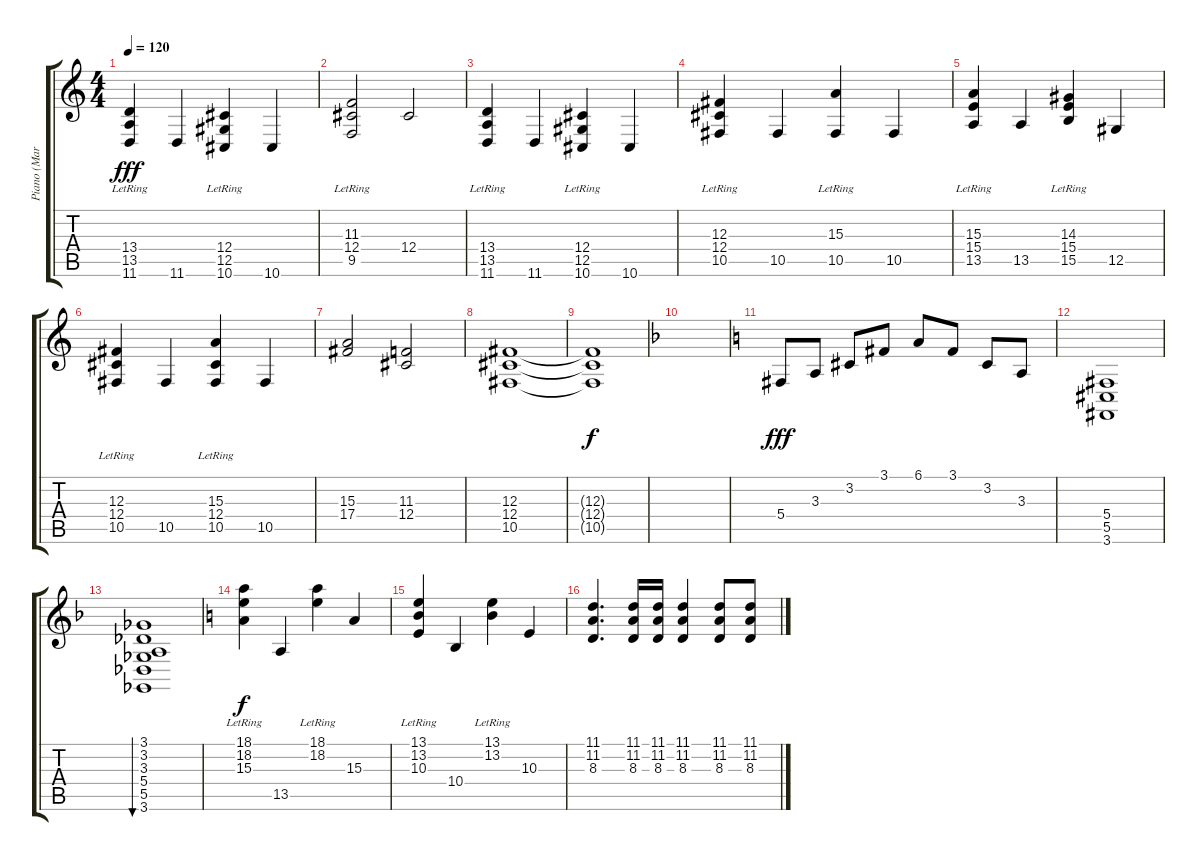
\track ("Piano (Marc-Antoine Fortin)" "Piano (Mar") {instrument acousticgrandpiano}
\staff {score tabs}
\tuning (Eb4 Bb3 Gb3 Db3 Ab2 Eb2) {hide}
\ts (4 4)
\tempo 120
\clef g2
\ks c
(13.4{lr} 13.5{lr} 11.6{lr}).4{dy fff} 11.6.4 (12.4{lr} 12.5{lr} 10.6{lr}).4 10.6.4 |
(11.3{lr} 12.4{lr} 9.5{lr}).2 12.4.2 |
(13.4{lr} 13.5{lr} 11.6{lr}).4 11.6.4 (12.4{lr} 12.5{lr} 10.6{lr}).4 10.6.4 |
(12.3{lr} 12.4{lr} 10.5{lr}).4 10.5.4 (15.3{lr} 10.5{lr}).4 10.5.4 |
(15.3{lr} 15.4{lr} 13.5{lr}).4 13.5.4 (14.3{lr} 15.4{lr} 15.5{lr}).4 12.5.4 |
(12.3{lr} 12.4{lr} 10.5{lr}).4 10.5.4 (15.3{lr} 12.4 10.5{lr}).4 10.5.4 |
(15.3 17.4).2 (11.3 12.4).2 |
(12.3 12.4 10.5).1 |
(12.3{t} 12.4{t} 10.5{t}).1{dy f} |
\ks f
|
\ks c
5.4.8{dy fff} 3.3.8 3.2.8 3.1.8 6.1.8 3.1.8 3.2.8 3.3.8 |
(5.4 5.5 3.6).1 |
\ks f
(3.1 3.2 3.3 5.4 5.5 3.6).1{bu 480} |
\ks c
(18.1{lr} 18.2{lr} 15.3{lr}).4{dy f} 13.5.4 (18.1{lr} 18.2{lr}).4 15.3.4 |
(13.1{lr} 13.2{lr} 10.3{lr}).4 10.4.4 (13.1{lr} 13.2{lr}).4 10.3.4 |
(11.1 11.2 8.3).4{d} (11.1 11.2 8.3).16 (11.1 11.2 8.3).16 (11.1 11.2 8.3).4 (11.1 11.2 8.3).8 (11.1 11.2 8.3).8
